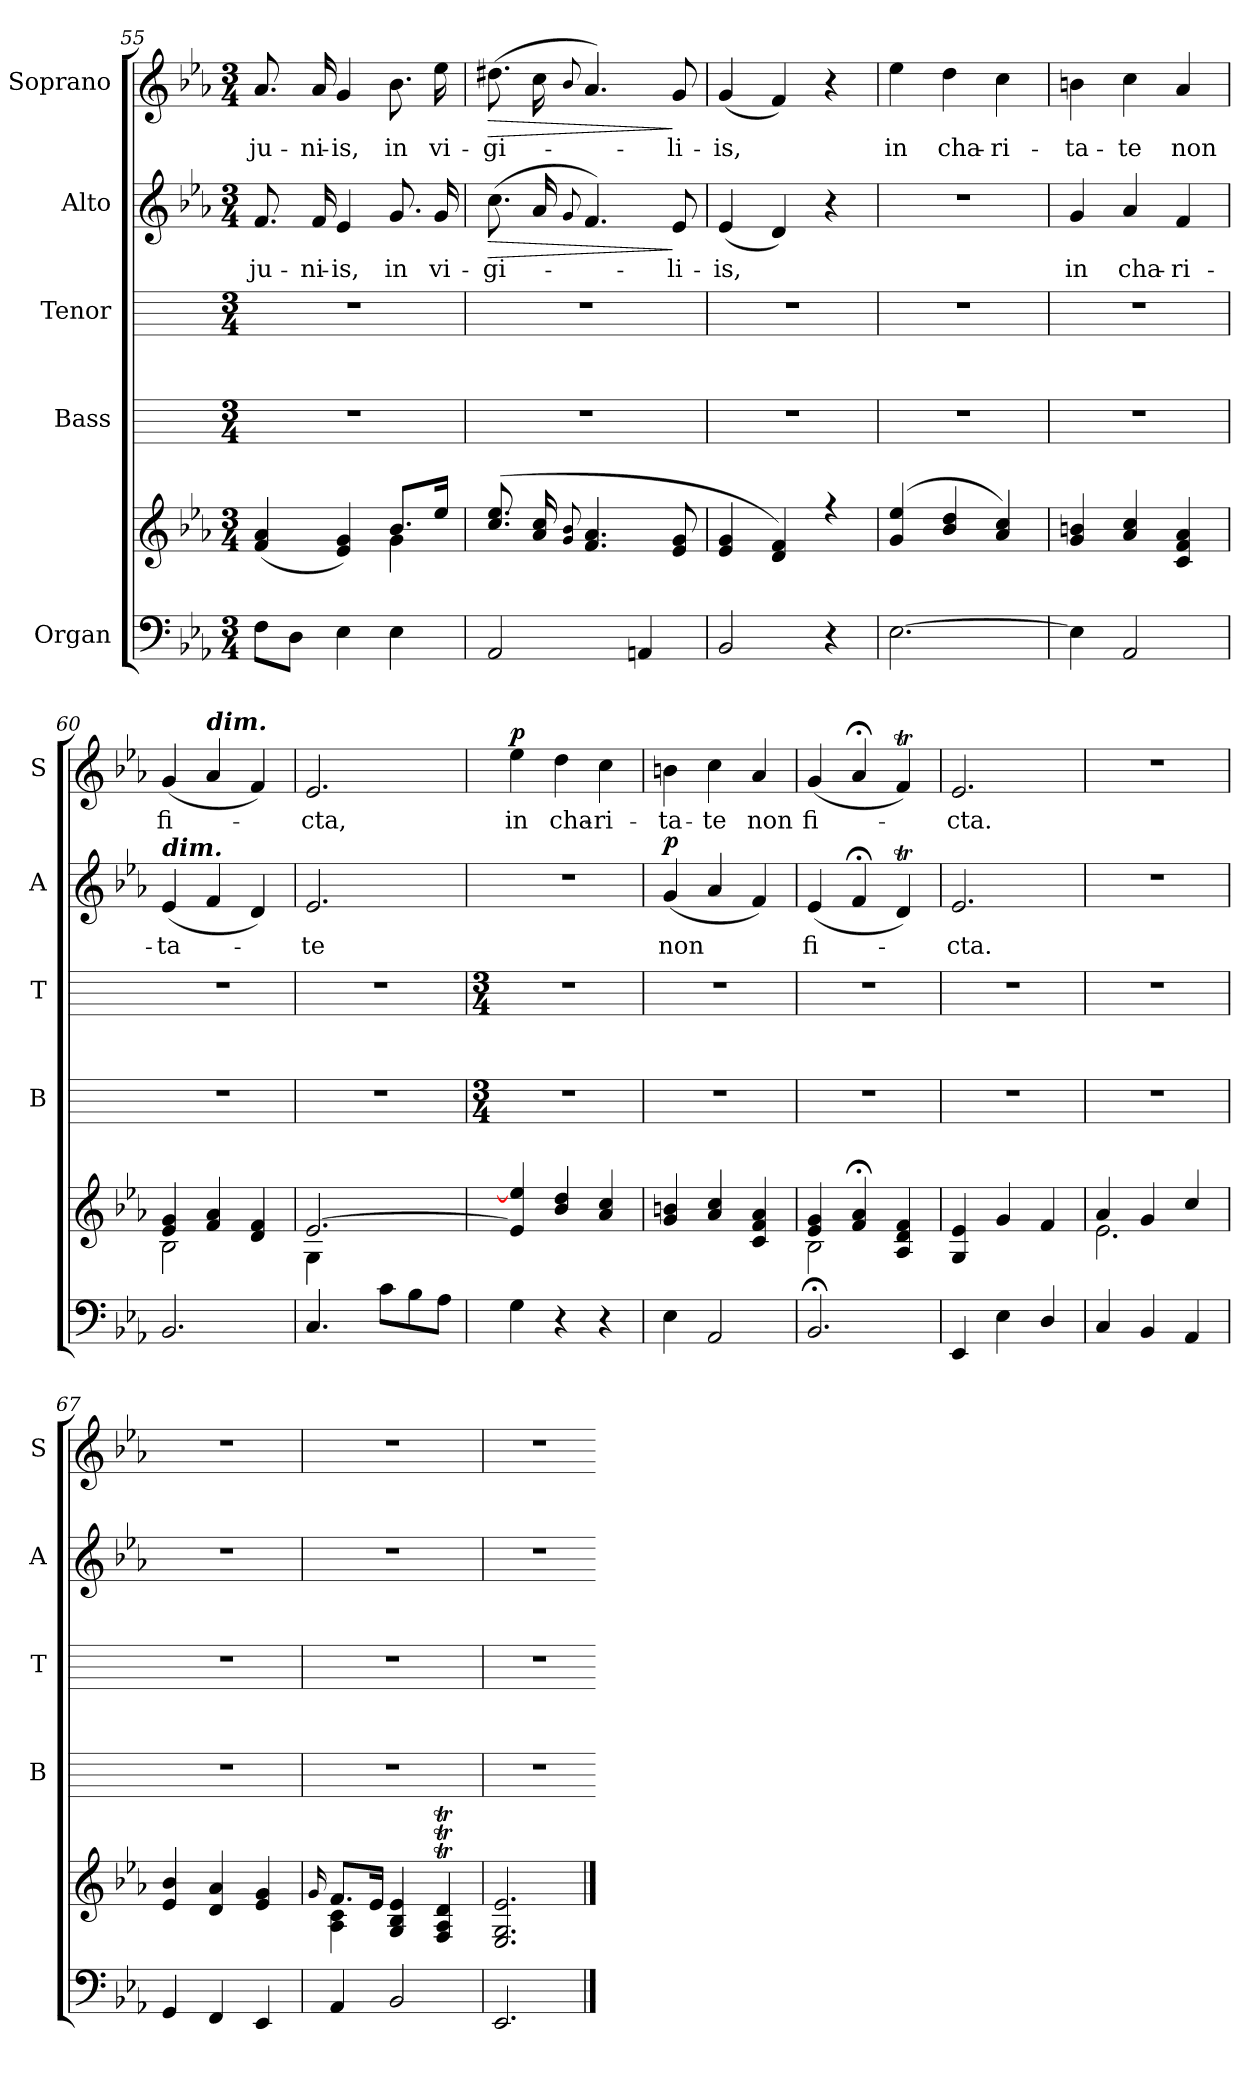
**kern	**kern	**kern	**kern	**kern	**text	**dynam	**kern	**text	**dynam
*part5	*part5	*part4	*part3	*part2	*part2	*part2	*part1	*part1	*part1
*staff6	*staff5	*staff4	*staff3	*staff2	*staff2	*staff2	*staff1	*staff1	*staff1
*I"Organ	*	*I"Bass	*I"Tenor	*I"Alto	*	*	*I"Soprano	*	*
*	*	*I'B	*I'T	*I'A	*	*	*I'S	*	*
*clefF4	*clefG2	*	*	*clefG2	*	*	*clefG2	*	*
*k[b-e-a-]	*k[b-e-a-]	*	*	*k[b-e-a-]	*	*	*k[b-e-a-]	*	*
*E-:	*E-:	*	*	*E-:	*	*	*E-:	*	*
*M3/4	*M3/4	*M3/4	*M3/4	*M3/4	*	*	*M3/4	*	*
=55	=55	=55	=55	=55	=55	=55	=55	=55	=55
*	*^	*	*	*	*	*	*	*	*
!	!	!	!	!	!	!LO:LY:b	!	!	!LO:LY:b	!
8FL	(>4f/ 4a-/	2ryy	2.r	2.r	8.f	-ju-	.	8.a-	-ju-	.
8DJ	.	.	.	.	.	.	.	.	.	.
!	!	!	!	!	!	!LO:LY:b	!	!	!LO:LY:b	!
.	.	.	.	.	16f	-ni-	.	16a-	-ni-	.
!	!	!	!	!	!	!LO:LY:b	!	!	!LO:LY:b	!
4E-	4e-/ 4g/)	.	.	.	4e-	-is,	.	4g	-is,	.
!	!	!	!	!	!	!LO:LY:b	!	!	!LO:LY:b	!
4E-	8.b-/L	4g\	.	.	8.g	in	.	8.b-	in	.
!	!	!	!	!	!	!LO:LY:b	!	!	!LO:LY:b	!
.	16ee-/J	.	.	.	16g	vi-	.	16ee-	vi-	.
=56	=56	=56	=56	=56	=56	=56	=56	=56	=56	=56
!	!	!LO:N:vis=1	!	!	!	!LO:LY:b	!LO:HP:b	!	!LO:LY:b	!LO:HP:b
2AA-	(>8.cc/ 8.ee-/L	2.ryy	2.r	2.r	(>8.ccL	-gi-	>	(>8.dd#XL	-gi-	>
.	16a-/ 16cc/L	.	.	.	16a-L	.	.	16ccL	.	.
.	8qqg/ 8qqb-/J	.	.	.	8qqg/J	.	.	8qqb-/J	.	.
.	4.f/ 4.a-/	.	.	.	4.f)	.	.	4.a-)	.	.
4AAn	.	.	.	.	.	.	.	.	.	.
!	!	!	!	!	!	!LO:LY:b	!	!	!LO:LY:b	!
.	8e-/ 8g/	.	.	.	8e-	li-	]	8g	li-	]
=57	=57	=57	=57	=57	=57	=57	=57	=57	=57	=57
!	!	!LO:N:vis=1	!	!	!	!LO:LY:b	!	!	!LO:LY:b	!
2BB-	4e-/ 4g/	2.ryy	2.r	2.r	(<4e-	-is,	.	(<4g	-is,	.
.	4d/ 4f/)	.	.	.	4d)	.	.	4f)	.	.
4r	4r	.	.	.	4r	.	.	4r	.	.
=58	=58	=58	=58	=58	=58	=58	=58	=58	=58	=58
!	!	!LO:N:vis=1	!	!	!LO:N:vis=1	!	!	!	!LO:LY:b	!
[2.E-	(>4g/ 4ee-/	2.ryy	2.r	2.r	2.r	.	.	4ee-	in	.
!	!	!	!	!	!	!	!	!	!LO:LY:b	!
.	4b-/ 4dd/	.	.	.	.	.	.	4dd	cha-	.
!	!	!	!	!	!	!	!	!	!LO:LY:b	!
.	4a-/ 4cc/)	.	.	.	.	.	.	4cc	-ri-	.
=59	=59	=59	=59	=59	=59	=59	=59	=59	=59	=59
!	!	!LO:N:vis=1	!	!	!	!LO:LY:b	!	!	!LO:LY:b	!
4E-]	4g/ 4bn/	2.ryy	2.r	2.r	4g	in	.	4bn	-ta-	.
!	!	!	!	!	!	!LO:LY:b	!	!	!LO:LY:b	!
2AA-	4a-/ 4cc/	.	.	.	4a-	cha-	.	4cc	-te	.
!	!	!	!	!	!	!LO:LY:b	!	!	!LO:LY:b	!
.	4c/ 4f/ 4a-/	.	.	.	4f	-ri-	.	4a-	non	.
=60	=60	=60	=60	=60	=60	=60	=60	=60	=60	=60
!	!	!	!	!	!LO:TX:a:Bi:t=dim.	!	!	!	!	!
!	!	!	!	!	!	!LO:LY:b	!	!	!LO:LY:b	!
2.BB-	4e-/ 4g/	2B-\	2.r	2.r	(<4e-	-ta-	.	(<4g	fi-	.
!	!	!	!	!	!	!	!	!LO:TX:a:Bi:t=dim.	!	!
.	4f/ 4a-/	.	.	.	4f	.	.	4a-	.	.
.	4d/ 4f/	4ryy	.	.	4d)	.	.	4f)	.	.
=61	=61	=61	=61	=61	=61	=61	=61	=61	=61	=61
!	!	!	!	!	!	!LO:LY:b	!	!	!LO:LY:b	!
4.C	[2.e-/	4G\	2.r	2.r	2.e-	te	.	2.e-	cta,	.
.	.	4ryy	.	.	.	.	.	.	.	.
8cL	.	.	.	.	.	.	.	.	.	.
8B-	.	4ryy	.	.	.	.	.	.	.	.
8A-J	.	.	.	.	.	.	.	.	.	.
!!LO:LB:g=z
=62	=62	=62	=62	=62	=62	=62	=62	=62	=62	=62
*	*	*	*M3/4	*M3/4	*	*	*	*	*	*
!	!	!LO:N:vis=1	!	!	!LO:N:vis=1	!	!	!	!LO:LY:b	!LO:DY:b
4G	4e-] 4ee-]	2.ryy	2.r	2.r	2.r	.	.	4ee-	in	p
!	!	!	!	!	!	!	!	!	!LO:LY:b	!
4r	4b- 4dd	.	.	.	.	.	.	4dd	cha-	.
!	!	!	!	!	!	!	!	!	!LO:LY:b	!
4r	4a- 4cc	.	.	.	.	.	.	4cc	-ri-	.
=63	=63	=63	=63	=63	=63	=63	=63	=63	=63	=63
!	!	!LO:N:vis=1	!	!	!	!LO:LY:b	!LO:DY:b	!	!LO:LY:b	!
4E-	4g 4bn	2.ryy	2.r	2.r	(<4g	non	p	4bn	-ta-	.
!	!	!	!	!	!	!	!	!	!LO:LY:b	!
2AA-	4a- 4cc	.	.	.	4a-	.	.	4cc	-te	.
!	!	!	!	!	!	!	!	!	!LO:LY:b	!
.	4c 4f 4a-	.	.	.	4f)	.	.	4a-	non	.
=64	=64	=64	=64	=64	=64	=64	=64	=64	=64	=64
!	!	!	!	!	!	!LO:LY:b	!	!	!LO:LY:b	!
2.BB-;	4e- 4g	2B-\	2.r	2.r	(<4e-	fi-	.	(<4g	fi-	.
.	4f;< 4a-;<	.	.	.	4f;<	.	.	4a-;<	.	.
.	4A- 4d 4f	4ryy	.	.	4dt)	.	.	4fT)	.	.
=65	=65	=65	=65	=65	=65	=65	=65	=65	=65	=65
!	!	!LO:N:vis=1	!	!	!	!LO:LY:b	!	!	!LO:LY:b	!
4EE-	4G 4e-	2.ryy	2.r	2.r	2.e-	cta.	.	2.e-	cta.	.
4E-	4g	.	.	.	.	.	.	.	.	.
4D/	4f	.	.	.	.	.	.	.	.	.
=66	=66	=66	=66	=66	=66	=66	=66	=66	=66	=66
!	!	!	!	!	!LO:N:vis=1	!	!	!LO:N:vis=1	!	!
4C	4a-	2.e-\	2.r	2.r	2.r	.	.	2.r	.	.
4BB-	4g	.	.	.	.	.	.	.	.	.
4AA-	4cc	.	.	.	.	.	.	.	.	.
=67	=67	=67	=67	=67	=67	=67	=67	=67	=67	=67
!	!	!	!	!	!LO:N:vis=1	!	!	!LO:N:vis=1	!	!
4GG	4e- 4b-	2.ryy	2.r	2.r	2.r	.	.	2.r	.	.
4FF	4d 4a-	.	.	.	.	.	.	.	.	.
4EE-	4e- 4g	.	.	.	.	.	.	.	.	.
=68	=68	=68	=68	=68	=68	=68	=68	=68	=68	=68
.	16qqgLL	.	.	.	.	.	.	.	.	.
!	!	!	!	!	!LO:N:vis=1	!	!	!LO:N:vis=1	!	!
4AA-	8.f	4A-\ 4c\	2.r	2.r	2.r	.	.	2.r	.	.
.	16e-J	.	.	.	.	.	.	.	.	.
2BB-	4G 4B- 4e-	2ryy	.	.	.	.	.	.	.	.
.	4FT 4A-T 4dT	.	.	.	.	.	.	.	.	.
=69	=69	=69	=69	=69	=69	=69	=69	=69	=69	=69
!	!	!	!	!	!LO:N:vis=1	!	!	!LO:N:vis=1	!	!
2.EE-	2.E- 2.G 2.e-	2.ryy	2.r	2.r	2.r	.	.	2.r	.	.
*	*v	*v	*	*	*	*	*	*	*	*
==	==	=	=	==	==	==	==	==	==
*-	*-	*-	*-	*-	*-	*-	*-	*-	*-
